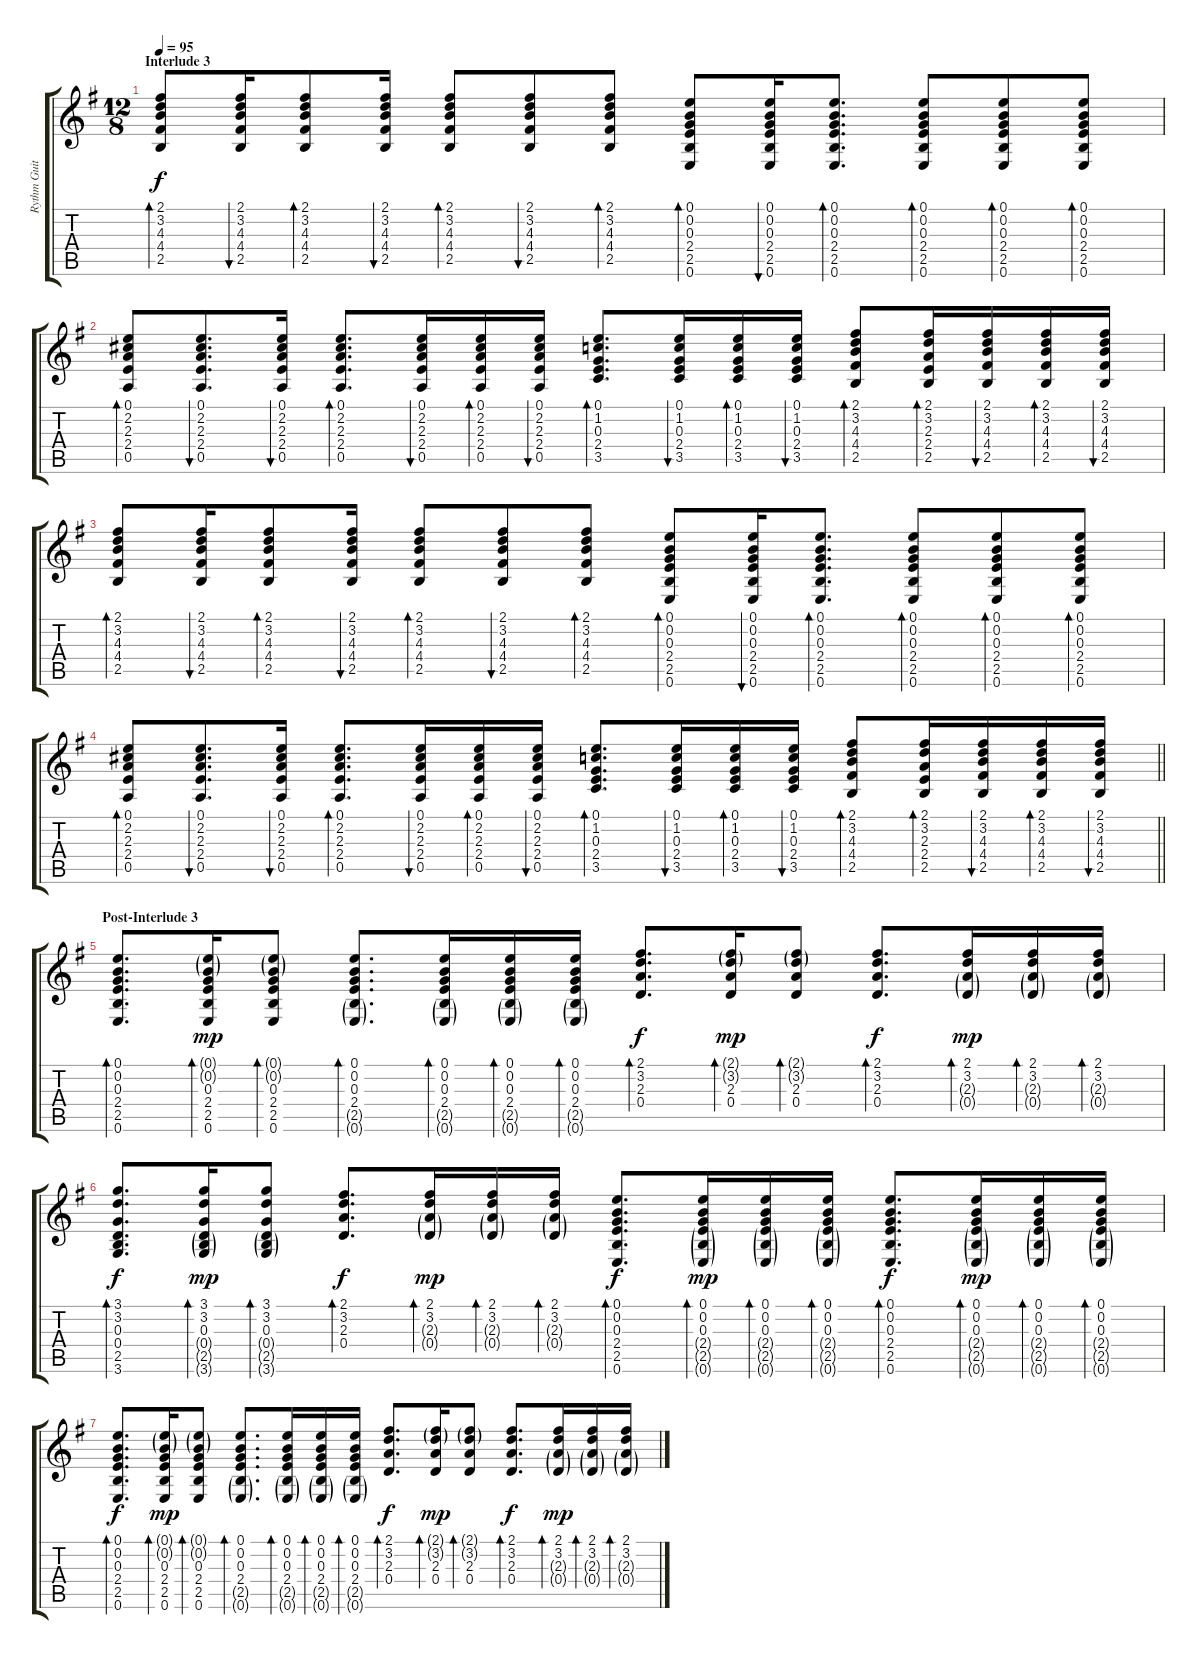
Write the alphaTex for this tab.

\track ("Rythm Guitar" "Rythm Guit") {instrument acousticguitarsteel}
\staff {score tabs}
\tuning (E4 B3 G3 D3 A2 E2) {hide}
\ts (12 8)
\section ("" "Interlude 3")
\tempo 95
\clef g2
\ks eminor
(2.1 3.2 4.3 4.4 2.5).8{bd 30 dy f} (2.1 3.2 4.3 4.4 2.5).16{bu 30} (2.1 3.2 4.3 4.4 2.5).8{bd 30} (2.1 3.2 4.3 4.4 2.5).16{bu 30} (2.1 3.2 4.3 4.4 2.5).8{bd 30} (2.1 3.2 4.3 4.4 2.5).8{bu 30} (2.1 3.2 4.3 4.4 2.5).8{bd 30} (0.1 0.2 0.3 2.4 2.5 0.6).8{bd 30} (0.1 0.2 0.3 2.4 2.5 0.6).16{bu 30} (0.1 0.2 0.3 2.4 2.5 0.6).8{d bd 30} (0.1 0.2 0.3 2.4 2.5 0.6).8{bd 30} (0.1 0.2 0.3 2.4 2.5 0.6).8{bd 30} (0.1 0.2 0.3 2.4 2.5 0.6).8{bd 30} |
(0.1 2.2 2.3 2.4 0.5).8{bd 30} (0.1 2.2 2.3 2.4 0.5).8{d bu 30} (0.1 2.2 2.3 2.4 0.5).16{bu 30} (0.1 2.2 2.3 2.4 0.5).8{d bd 30} (0.1 2.2 2.3 2.4 0.5).16{bu 30} (0.1 2.2 2.3 2.4 0.5).16{bd 30} (0.1 2.2 2.3 2.4 0.5).16{bu 30} (0.1 1.2 0.3 2.4 3.5).8{d bd 30} (0.1 1.2 0.3 2.4 3.5).16{bu 30} (0.1 1.2 0.3 2.4 3.5).16{bd 30} (0.1 1.2 0.3 2.4 3.5).16{bu 30} (2.1 3.2 4.3 4.4 2.5).8{bd 30} (2.1 3.2 2.3 2.4 2.5).16{bd 30} (2.1 3.2 4.3 4.4 2.5).16{bu 30} (2.1 3.2 4.3 4.4 2.5).16{bd 30} (2.1 3.2 4.3 4.4 2.5).16{bu 30} |
(2.1 3.2 4.3 4.4 2.5).8{bd 30} (2.1 3.2 4.3 4.4 2.5).16{bu 30} (2.1 3.2 4.3 4.4 2.5).8{bd 30} (2.1 3.2 4.3 4.4 2.5).16{bu 30} (2.1 3.2 4.3 4.4 2.5).8{bd 30} (2.1 3.2 4.3 4.4 2.5).8{bu 30} (2.1 3.2 4.3 4.4 2.5).8{bd 30} (0.1 0.2 0.3 2.4 2.5 0.6).8{bd 30} (0.1 0.2 0.3 2.4 2.5 0.6).16{bu 30} (0.1 0.2 0.3 2.4 2.5 0.6).8{d bd 30} (0.1 0.2 0.3 2.4 2.5 0.6).8{bd 30} (0.1 0.2 0.3 2.4 2.5 0.6).8{bd 30} (0.1 0.2 0.3 2.4 2.5 0.6).8{bd 30} |
\barLineRight lightlight
(0.1 2.2 2.3 2.4 0.5).8{bd 30} (0.1 2.2 2.3 2.4 0.5).8{d bu 30} (0.1 2.2 2.3 2.4 0.5).16{bu 30} (0.1 2.2 2.3 2.4 0.5).8{d bd 30} (0.1 2.2 2.3 2.4 0.5).16{bu 30} (0.1 2.2 2.3 2.4 0.5).16{bd 30} (0.1 2.2 2.3 2.4 0.5).16{bu 30} (0.1 1.2 0.3 2.4 3.5).8{d bd 30} (0.1 1.2 0.3 2.4 3.5).16{bu 30} (0.1 1.2 0.3 2.4 3.5).16{bd 30} (0.1 1.2 0.3 2.4 3.5).16{bu 30} (2.1 3.2 4.3 4.4 2.5).8{bd 30} (2.1 3.2 2.3 2.4 2.5).16{bd 30} (2.1 3.2 4.3 4.4 2.5).16{bu 30} (2.1 3.2 4.3 4.4 2.5).16{bd 30} (2.1 3.2 4.3 4.4 2.5).16{bu 30} |
\section ("" "Post-Interlude 3")
(0.1 0.2 0.3 2.4 2.5 0.6).8{d bd 30} (0.1{g} 0.2{g} 0.3 2.4 2.5 0.6).16{bd 30 dy mp} (0.1{g} 0.2{g} 0.3 2.4 2.5 0.6).8{bd 30} (0.1 0.2 0.3 2.4 2.5{g} 0.6{g}).8{d bd 30} (0.1 0.2 0.3 2.4 2.5{g} 0.6{g}).16{bd 30} (0.1 0.2 0.3 2.4 2.5{g} 0.6{g}).16{bd 30} (0.1 0.2 0.3 2.4 2.5{g} 0.6{g}).16{bd 30} (2.1 3.2 2.3 0.4).8{d bd 30 dy f} (2.1{g} 3.2{g} 2.3 0.4).16{bd 30 dy mp} (2.1{g} 3.2{g} 2.3 0.4).8{bd 30} (2.1 3.2 2.3 0.4).8{d bd 30 dy f} (2.1 3.2 2.3{g} 0.4{g}).16{bd 30 dy mp} (2.1 3.2 2.3{g} 0.4{g}).16{bd 30} (2.1 3.2 2.3{g} 0.4{g}).16{bd 30} |
(3.1 3.2 0.3 0.4 2.5 3.6).8{d bd 30 dy f} (3.1 3.2 0.3 0.4{g} 2.5{g} 3.6{g}).16{bd 30 dy mp} (3.1 3.2 0.3 0.4{g} 2.5{g} 3.6{g}).8{bd 30} (2.1 3.2 2.3 0.4).8{d bd 30 dy f} (2.1 3.2 2.3{g} 0.4{g}).16{bd 30 dy mp} (2.1 3.2 2.3{g} 0.4{g}).16{bd 30} (2.1 3.2 2.3{g} 0.4{g}).16{bd 30} (0.1 0.2 0.3 2.4 2.5 0.6).8{d bd 30 dy f} (0.1 0.2 0.3 2.4{g} 2.5{g} 0.6{g}).16{bd 30 dy mp} (0.1 0.2 0.3 2.4{g} 2.5{g} 0.6{g}).16{bd 30} (0.1 0.2 0.3 2.4{g} 2.5{g} 0.6{g}).16{bd 30} (0.1 0.2 0.3 2.4 2.5 0.6).8{d bd 30 dy f} (0.1 0.2 0.3 2.4{g} 2.5{g} 0.6{g}).16{bd 30 dy mp} (0.1 0.2 0.3 2.4{g} 2.5{g} 0.6{g}).16{bd 30} (0.1 0.2 0.3 2.4{g} 2.5{g} 0.6{g}).16{bd 30} |
(0.1 0.2 0.3 2.4 2.5 0.6).8{d bd 30 dy f} (0.1{g} 0.2{g} 0.3 2.4 2.5 0.6).16{bd 30 dy mp} (0.1{g} 0.2{g} 0.3 2.4 2.5 0.6).8{bd 30} (0.1 0.2 0.3 2.4 2.5{g} 0.6{g}).8{d bd 30} (0.1 0.2 0.3 2.4 2.5{g} 0.6{g}).16{bd 30} (0.1 0.2 0.3 2.4 2.5{g} 0.6{g}).16{bd 30} (0.1 0.2 0.3 2.4 2.5{g} 0.6{g}).16{bd 30} (2.1 3.2 2.3 0.4).8{d bd 30 dy f} (2.1{g} 3.2{g} 2.3 0.4).16{bd 30 dy mp} (2.1{g} 3.2{g} 2.3 0.4).8{bd 30} (2.1 3.2 2.3 0.4).8{d bd 30 dy f} (2.1 3.2 2.3{g} 0.4{g}).16{bd 30 dy mp} (2.1 3.2 2.3{g} 0.4{g}).16{bd 30} (2.1 3.2 2.3{g} 0.4{g}).16{bd 30}
